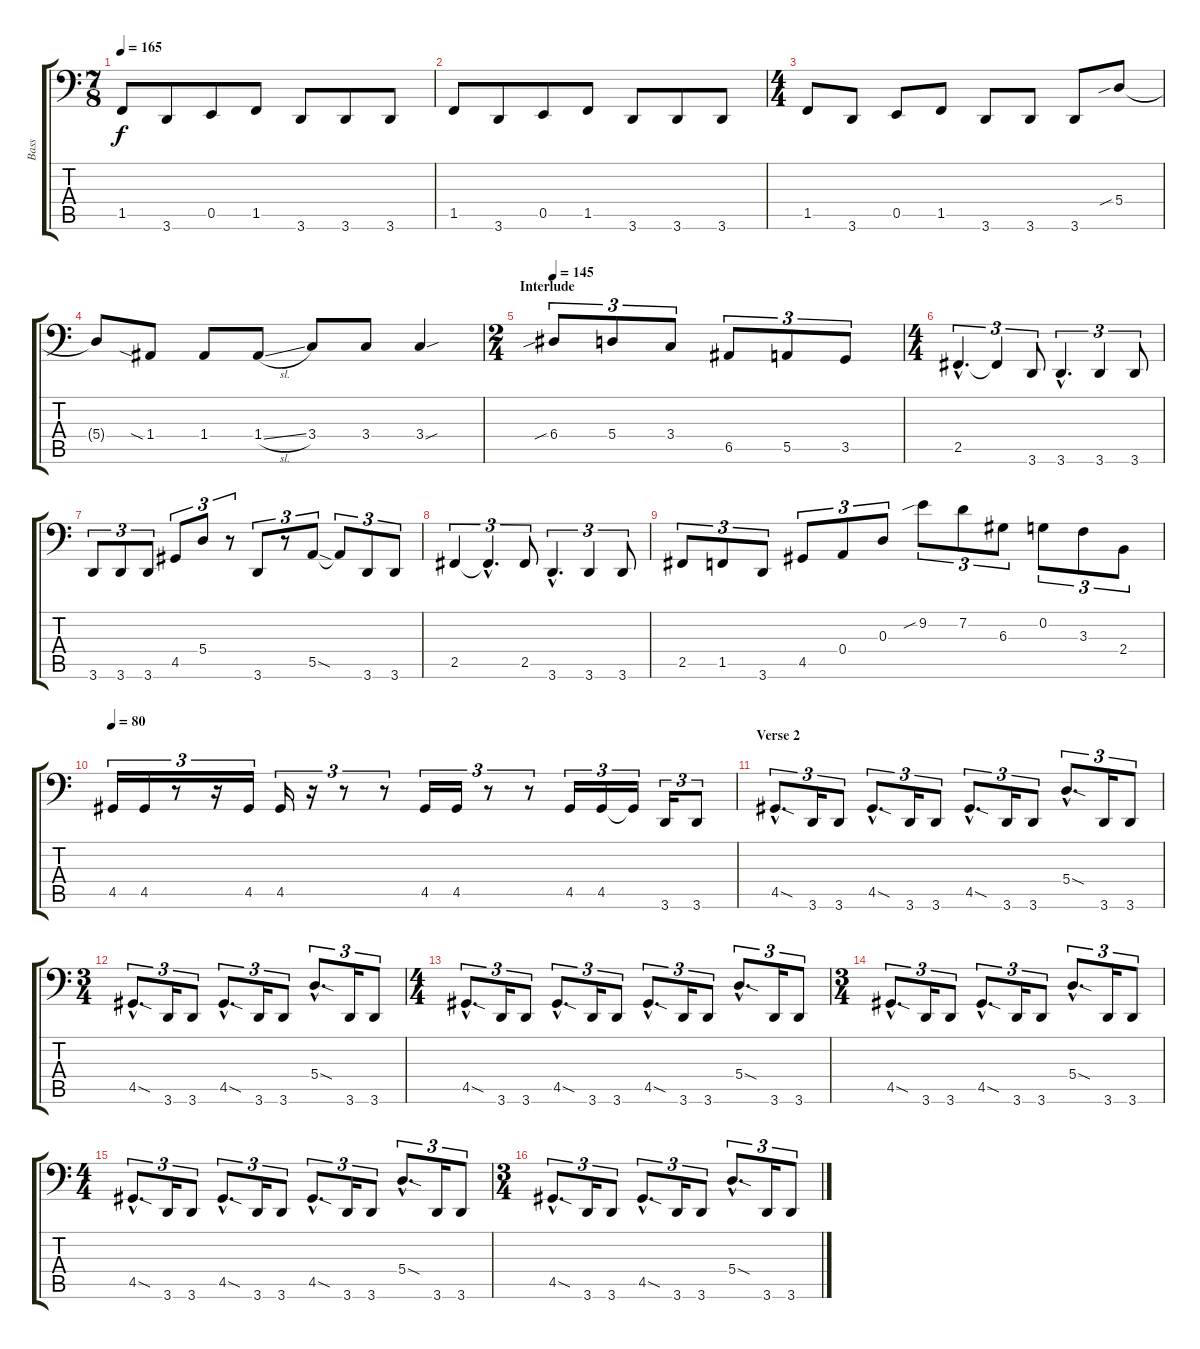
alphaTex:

\track ("Bass" "Bass") {instrument electricbassfinger}
\staff {score tabs}
\tuning (C3 G2 D2 A1 E1 B0) {hide}
\ts (7 8)
\tempo 165
\clef f4
\ks c
1.5.8{dy f} 3.6.8 0.5.8 1.5.8 3.6.8 3.6.8 3.6.8 |
1.5.8 3.6.8 0.5.8 1.5.8 3.6.8 3.6.8 3.6.8 |
\ts (4 4)
1.5.8 3.6.8 0.5.8 1.5.8 3.6.8 3.6.8 3.6.8 5.4{sib}.8 |
5.4{t}.8 1.4{sia}.8 1.4.8 1.4{sl}.8 3.4.8 3.4.8 3.4{sou}.4 |
\ts (2 4)
\section ("" "Interlude")
\tempo 145
6.4{sib}.8{tu (3 2)} 5.4.8{tu (3 2)} 3.4.8{tu (3 2)} 6.5.8{tu (3 2)} 5.5.8{tu (3 2)} 3.5.8{tu (3 2)} |
\ts (4 4)
2.5{hac}.4{d tu (3 2)} 2.5{t}.4{tu (3 2)} 3.6.8{tu (3 2)} 3.6{hac}.4{d tu (3 2)} 3.6.4{tu (3 2)} 3.6.8{tu (3 2)} |
3.6.8{tu (3 2)} 3.6.8{tu (3 2)} 3.6.8{tu (3 2)} 4.5.8{tu (3 2)} 5.4.8{tu (3 2)} r.8{tu (3 2)} 3.6.8{tu (3 2)} r.8{tu (3 2)} 5.5{sod}.8{tu (3 2)} 5.5{t}.8{tu (3 2)} 3.6.8{tu (3 2)} 3.6.8{tu (3 2)} |
2.5.4{tu (3 2)} 2.5{hac t}.4{d tu (3 2)} 2.5.8{tu (3 2)} 3.6{hac}.4{d tu (3 2)} 3.6.4{tu (3 2)} 3.6.8{tu (3 2)} |
2.5.8{tu (3 2)} 1.5.8{tu (3 2)} 3.6.8{tu (3 2)} 4.5.8{tu (3 2)} 0.4.8{tu (3 2)} 0.3.8{tu (3 2)} 9.2{sib}.8{tu (3 2)} 7.2.8{tu (3 2)} 6.3.8{tu (3 2)} 0.2.8{tu (3 2)} 3.3.8{tu (3 2)} 2.4.8{tu (3 2)} |
\tempo 80
4.5.16{tu (3 2)} 4.5.16{tu (3 2)} r.8{tu (3 2)} r.16{tu (3 2)} 4.5.16{tu (3 2)} 4.5.16{tu (3 2)} r.16{tu (3 2)} r.8{tu (3 2)} r.8{tu (3 2)} 4.5.16{tu (3 2)} 4.5.16{tu (3 2)} r.8{tu (3 2)} r.8{tu (3 2)} 4.5.16{tu (3 2)} 4.5.16{tu (3 2)} 4.5{t}.16{tu (3 2)} 3.6.16{tu (3 2)} 3.6.8{tu (3 2)} |
\section ("" "Verse 2")
4.5{sod hac}.8{d tu (3 2)} 3.6.16{tu (3 2)} 3.6.8{tu (3 2)} 4.5{sod hac}.8{d tu (3 2)} 3.6.16{tu (3 2)} 3.6.8{tu (3 2)} 4.5{sod hac}.8{d tu (3 2)} 3.6.16{tu (3 2)} 3.6.8{tu (3 2)} 5.4{sod hac}.8{d tu (3 2)} 3.6.16{tu (3 2)} 3.6.8{tu (3 2)} |
\ts (3 4)
4.5{sod hac}.8{d tu (3 2)} 3.6.16{tu (3 2)} 3.6.8{tu (3 2)} 4.5{sod hac}.8{d tu (3 2)} 3.6.16{tu (3 2)} 3.6.8{tu (3 2)} 5.4{sod hac}.8{d tu (3 2)} 3.6.16{tu (3 2)} 3.6.8{tu (3 2)} |
\ts (4 4)
4.5{sod hac}.8{d tu (3 2)} 3.6.16{tu (3 2)} 3.6.8{tu (3 2)} 4.5{sod hac}.8{d tu (3 2)} 3.6.16{tu (3 2)} 3.6.8{tu (3 2)} 4.5{sod hac}.8{d tu (3 2)} 3.6.16{tu (3 2)} 3.6.8{tu (3 2)} 5.4{sod hac}.8{d tu (3 2)} 3.6.16{tu (3 2)} 3.6.8{tu (3 2)} |
\ts (3 4)
4.5{sod hac}.8{d tu (3 2)} 3.6.16{tu (3 2)} 3.6.8{tu (3 2)} 4.5{sod hac}.8{d tu (3 2)} 3.6.16{tu (3 2)} 3.6.8{tu (3 2)} 5.4{sod hac}.8{d tu (3 2)} 3.6.16{tu (3 2)} 3.6.8{tu (3 2)} |
\ts (4 4)
4.5{sod hac}.8{d tu (3 2)} 3.6.16{tu (3 2)} 3.6.8{tu (3 2)} 4.5{sod hac}.8{d tu (3 2)} 3.6.16{tu (3 2)} 3.6.8{tu (3 2)} 4.5{sod hac}.8{d tu (3 2)} 3.6.16{tu (3 2)} 3.6.8{tu (3 2)} 5.4{sod hac}.8{d tu (3 2)} 3.6.16{tu (3 2)} 3.6.8{tu (3 2)} |
\ts (3 4)
4.5{sod hac}.8{d tu (3 2)} 3.6.16{tu (3 2)} 3.6.8{tu (3 2)} 4.5{sod hac}.8{d tu (3 2)} 3.6.16{tu (3 2)} 3.6.8{tu (3 2)} 5.4{sod hac}.8{d tu (3 2)} 3.6.16{tu (3 2)} 3.6.8{tu (3 2)}
